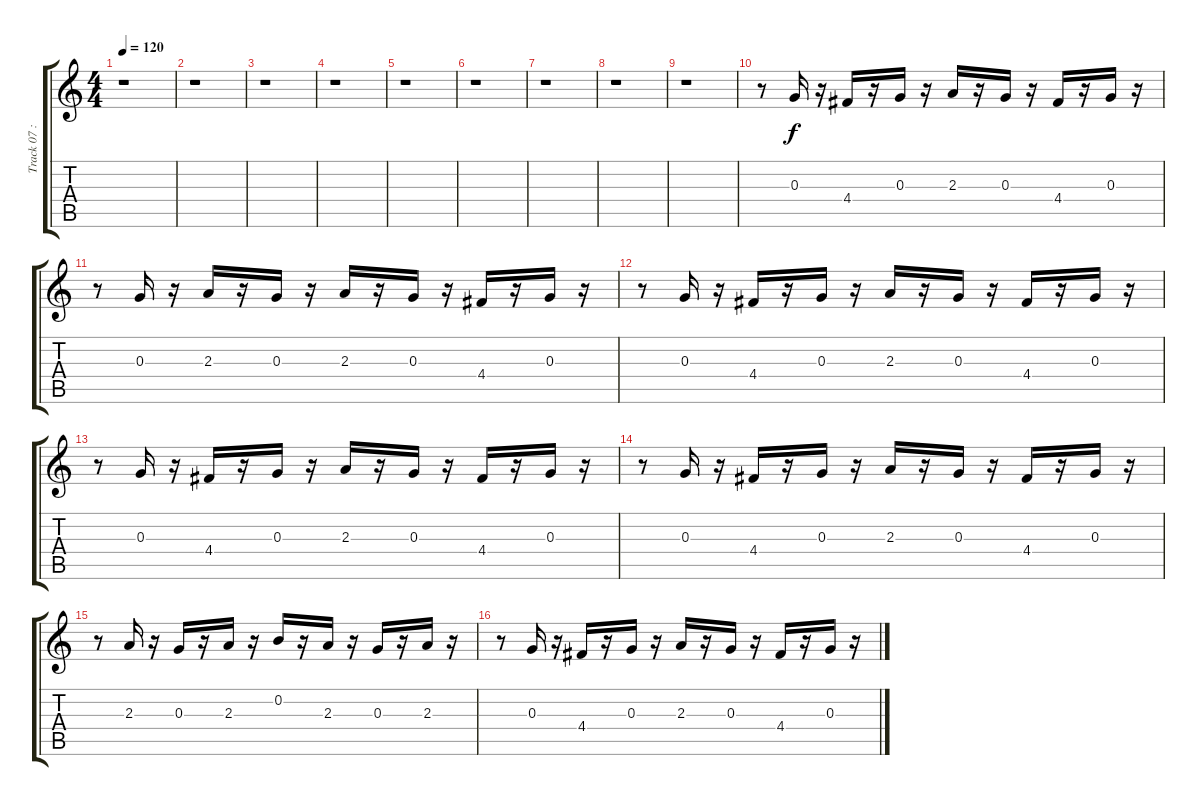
\track ("Track 07 : unspecified" "Track 07 :") {instrument acousticguitarsteel}
\staff {score tabs}
\tuning (E4 B3 G3 D3 A2 E2) {hide}
\ts (4 4)
\tempo 120
\clef g2
\ks c
r.1{dy f} |
r.1 |
r.1 |
r.1 |
r.1 |
r.1 |
r.1 |
r.1 |
r.1 |
r.8 0.3.16 r.16 4.4.16 r.16 0.3.16 r.16 2.3.16 r.16 0.3.16 r.16 4.4.16 r.16 0.3.16 r.16 |
r.8 0.3.16 r.16 2.3.16 r.16 0.3.16 r.16 2.3.16 r.16 0.3.16 r.16 4.4.16 r.16 0.3.16 r.16 |
r.8 0.3.16 r.16 4.4.16 r.16 0.3.16 r.16 2.3.16 r.16 0.3.16 r.16 4.4.16 r.16 0.3.16 r.16 |
r.8 0.3.16 r.16 4.4.16 r.16 0.3.16 r.16 2.3.16 r.16 0.3.16 r.16 4.4.16 r.16 0.3.16 r.16 |
r.8 0.3.16 r.16 4.4.16 r.16 0.3.16 r.16 2.3.16 r.16 0.3.16 r.16 4.4.16 r.16 0.3.16 r.16 |
r.8 2.3.16 r.16 0.3.16 r.16 2.3.16 r.16 0.2.16 r.16 2.3.16 r.16 0.3.16 r.16 2.3.16 r.16 |
r.8 0.3.16 r.16 4.4.16 r.16 0.3.16 r.16 2.3.16 r.16 0.3.16 r.16 4.4.16 r.16 0.3.16 r.16
